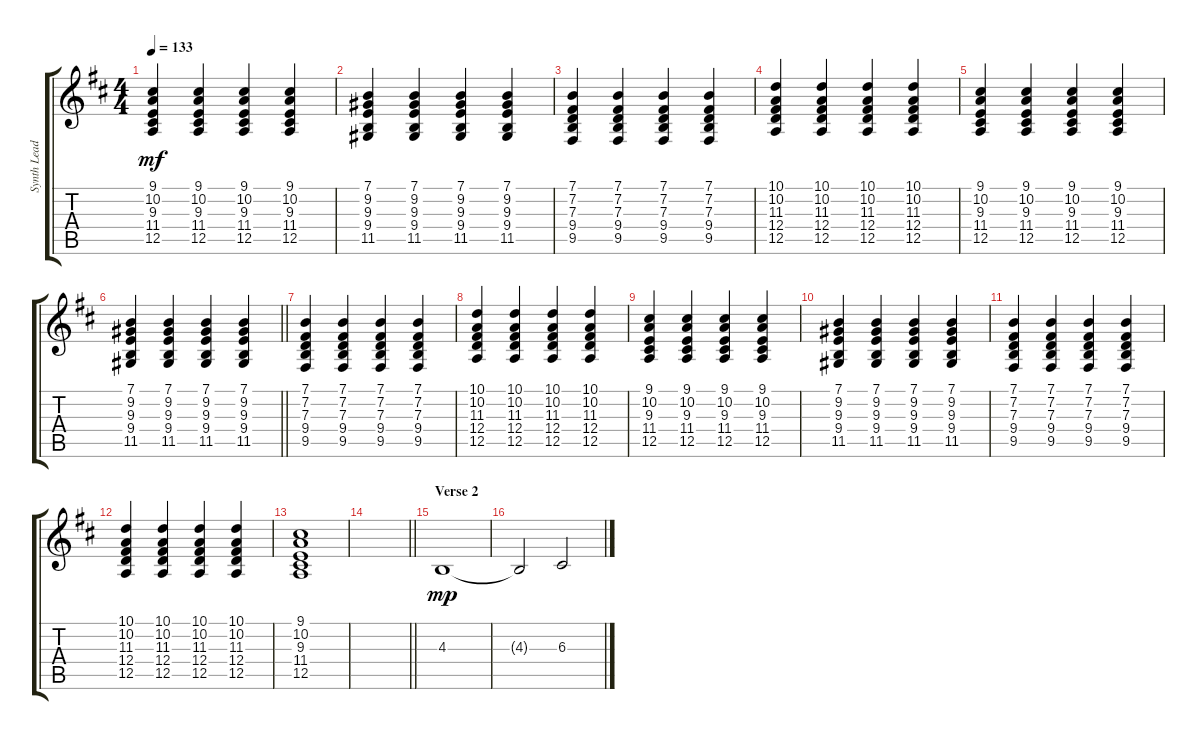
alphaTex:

\track ("Synth Lead" "Synth Lead") {instrument flute}
\staff {score tabs}
\tuning (E4 B3 G3 D3 A2 E2) {hide}
\ts (4 4)
\tempo 133
\clef g2
\ks bminor
(9.1 10.2 9.3 11.4 12.5).4{dy mf} (9.1 10.2 9.3 11.4 12.5).4 (9.1 10.2 9.3 11.4 12.5).4 (9.1 10.2 9.3 11.4 12.5).4 |
(7.1 9.2 9.3 9.4 11.5).4 (7.1 9.2 9.3 9.4 11.5).4 (7.1 9.2 9.3 9.4 11.5).4 (7.1 9.2 9.3 9.4 11.5).4 |
(7.1 7.2 7.3 9.4 9.5).4 (7.1 7.2 7.3 9.4 9.5).4 (7.1 7.2 7.3 9.4 9.5).4 (7.1 7.2 7.3 9.4 9.5).4 |
(10.1 10.2 11.3 12.4 12.5).4 (10.1 10.2 11.3 12.4 12.5).4 (10.1 10.2 11.3 12.4 12.5).4 (10.1 10.2 11.3 12.4 12.5).4 |
(9.1 10.2 9.3 11.4 12.5).4 (9.1 10.2 9.3 11.4 12.5).4 (9.1 10.2 9.3 11.4 12.5).4 (9.1 10.2 9.3 11.4 12.5).4 |
\barLineRight lightlight
(7.1 9.2 9.3 9.4 11.5).4 (7.1 9.2 9.3 9.4 11.5).4 (7.1 9.2 9.3 9.4 11.5).4 (7.1 9.2 9.3 9.4 11.5).4 |
(7.1 7.2 7.3 9.4 9.5).4 (7.1 7.2 7.3 9.4 9.5).4 (7.1 7.2 7.3 9.4 9.5).4 (7.1 7.2 7.3 9.4 9.5).4 |
(10.1 10.2 11.3 12.4 12.5).4 (10.1 10.2 11.3 12.4 12.5).4 (10.1 10.2 11.3 12.4 12.5).4 (10.1 10.2 11.3 12.4 12.5).4 |
(9.1 10.2 9.3 11.4 12.5).4 (9.1 10.2 9.3 11.4 12.5).4 (9.1 10.2 9.3 11.4 12.5).4 (9.1 10.2 9.3 11.4 12.5).4 |
(7.1 9.2 9.3 9.4 11.5).4 (7.1 9.2 9.3 9.4 11.5).4 (7.1 9.2 9.3 9.4 11.5).4 (7.1 9.2 9.3 9.4 11.5).4 |
(7.1 7.2 7.3 9.4 9.5).4 (7.1 7.2 7.3 9.4 9.5).4 (7.1 7.2 7.3 9.4 9.5).4 (7.1 7.2 7.3 9.4 9.5).4 |
(10.1 10.2 11.3 12.4 12.5).4 (10.1 10.2 11.3 12.4 12.5).4 (10.1 10.2 11.3 12.4 12.5).4 (10.1 10.2 11.3 12.4 12.5).4 |
(9.1 10.2 9.3 11.4 12.5).1 |
\barLineRight lightlight
|
\section ("" "Verse 2")
4.3.1{dy mp} |
4.3{t}.2 6.3.2
